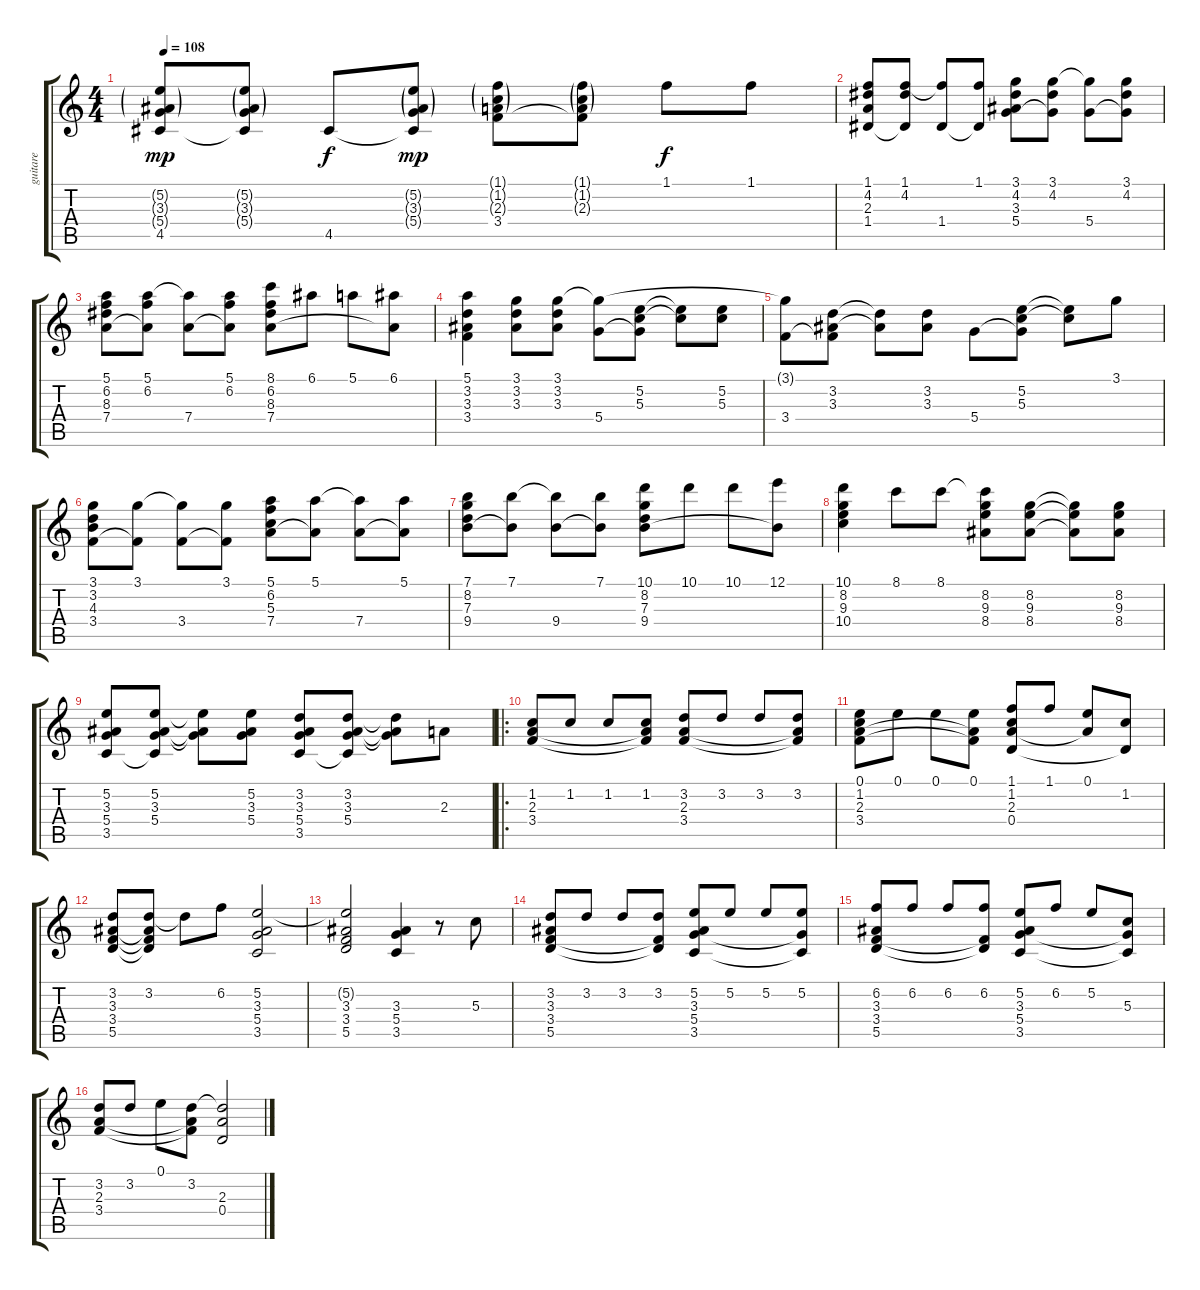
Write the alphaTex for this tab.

\track ("guitare" "guitare") {instrument acousticguitarnylon}
\staff {score tabs}
\tuning (E4 B3 G3 D3 A2 E2) {hide}
\ts (4 4)
\tempo 108
\clef g2
\ks c
(5.2{g} 3.3{g} 5.4{g} 4.5).8{dy mp} (5.2{g} 3.3{g} 5.4{g} 4.5{t}).8 4.5.8{dy f} (5.2{g} 3.3{g} 5.4{g} 4.5{t}).8{dy mp} (1.1{g} 1.2{g} 2.3{g} 3.4).8 (1.1{g} 1.2{g} 2.3{g} 3.4{t}).8 1.1.8{dy f} 1.1.8 |
(1.1 4.2 2.3 1.4).8 (1.1 4.2 1.4{t}).8 (1.1{t} 1.4).8 (1.1 1.4{t}).8 (3.1 4.2 3.3 5.4).8 (3.1 4.2 5.4{t}).8 (3.1{t} 5.4).8 (3.1 4.2 5.4{t}).8 |
(5.1 6.2 8.3 7.4).8 (5.1 6.2 7.4{t}).8 (5.1{t} 7.4).8 (5.1 6.2 7.4{t}).8 (8.1 6.2 8.3 7.4).8 6.1.8 5.1.8 (6.1 7.4{t}).8 |
(5.1 3.2 3.3 3.4).4 (3.1 3.2 3.3).8 (3.1 3.2 3.3).8 (3.1{t} 5.4).8 (5.2 5.3 5.4{t}).8 (5.2{t} 5.3{t}).8 (5.2 5.3).8 |
(3.1{t} 3.4).8 (3.2 3.3 3.4{t}).8 (3.2{t} 3.3{t}).8 (3.2 3.3).8 5.4.8 (5.2 5.3 5.4{t}).8 (5.2{t} 5.3{t}).8 3.1.8 |
(3.1 3.2 4.3 3.4).8 (3.1 3.4{t}).8 (3.1{t} 3.4).8 (3.1 3.4{t}).8 (5.1 6.2 5.3 7.4).8 (5.1 7.4{t}).8 (5.1{t} 7.4).8 (5.1 7.4{t}).8 |
(7.1 8.2 7.3 9.4).8 (7.1 9.4{t}).8 (7.1{t} 9.4).8 (7.1 9.4{t}).8 (10.1 8.2 7.3 9.4).8 10.1.8 10.1.8 (12.1 9.4{t}).8 |
(10.1 8.2 9.3 10.4).4 8.1.8 8.1.8 (8.1{t} 8.2 9.3 8.4).8 (8.2 9.3 8.4).8 (8.2{t} 9.3{t} 8.4{t}).8 (8.2 9.3 8.4).8 |
(5.2 3.3 5.4 3.5).8 (5.2 3.3 5.4 3.5{t}).8 (5.2{t} 3.3{t} 5.4{t}).8 (5.2 3.3 5.4).8 (3.2 3.3 5.4 3.5).8 (3.2 3.3 5.4 3.5{t}).8 (3.2{t} 3.3{t} 5.4{t}).8 2.3.8 |
\ro
(1.2 2.3 3.4).8 1.2.8 1.2.8 (1.2 2.3{t} 3.4{t}).8 (3.2 2.3 3.4).8 3.2.8 3.2.8 (3.2 2.3{t} 3.4{t}).8 |
(0.1 1.2 2.3 3.4).8 0.1.8 0.1.8 (0.1 2.3{t} 3.4{t}).8 (1.1 1.2 2.3 0.4).8 1.1.8 (0.1 2.3{t}).8 (1.2 0.4{t}).8 |
(3.2 3.3 3.4 5.5).8 (3.2 3.3{t} 3.4{t} 5.5{t}).8 3.2{t}.8 6.2.8 (5.2 3.3 5.4 3.5).2 |
(5.2{t} 3.3 3.4 5.5).2 (3.3 5.4 3.5).4 r.8 5.3.8 |
(3.2 3.3 3.4 5.5).8 3.2.8 3.2.8 (3.2 3.4{t} 5.5{t}).8 (5.2 3.3 5.4 3.5).8 5.2.8 5.2.8 (5.2 5.4{t} 3.5{t}).8 |
(6.2 3.3 3.4 5.5).8 6.2.8 6.2.8 (6.2 3.4{t} 5.5{t}).8 (5.2 3.3 5.4 3.5).8 6.2.8 5.2.8 (5.3 5.4{t} 3.5{t}).8 |
(3.2 2.3 3.4).8 3.2.8 0.1.8 (3.2 2.3{t} 3.4{t}).8 (3.2{t} 2.3 0.4).2
